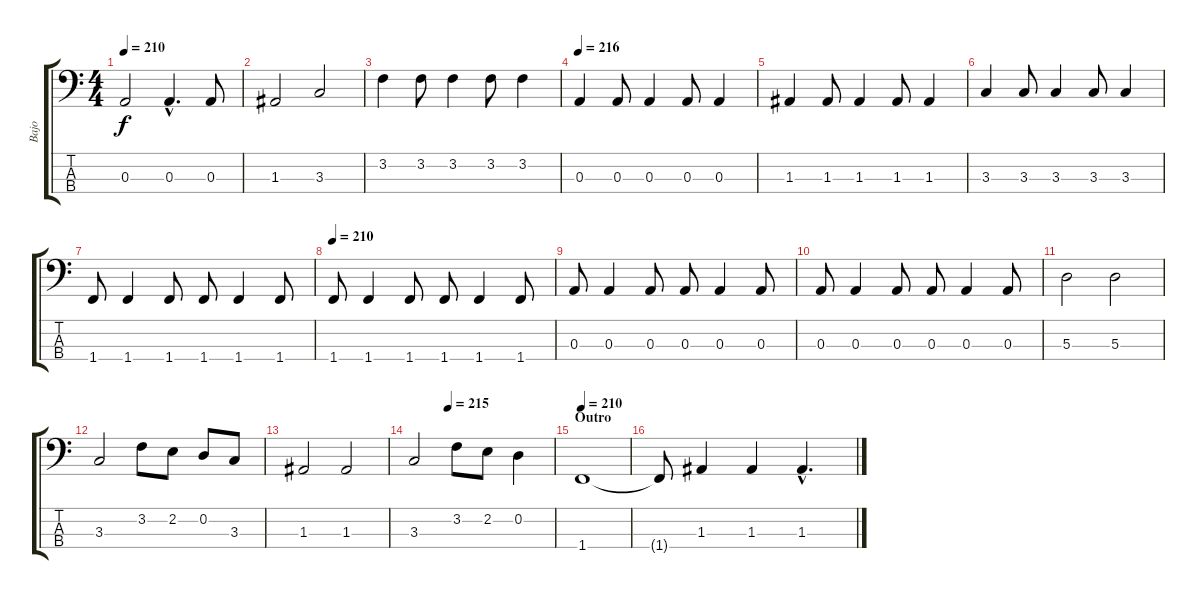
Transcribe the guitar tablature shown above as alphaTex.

\track ("Bajo" "Bajo") {instrument electricbasspick}
\staff {score tabs}
\tuning (G2 D2 A1 E1) {hide}
\ts (4 4)
\tempo 210
\clef f4
\ks c
0.3.2{dy f} 0.3{hac}.4{d} 0.3.8 |
1.3.2 3.3.2 |
3.2.4 3.2.8 3.2.4 3.2.8 3.2.4 |
\tempo 216
0.3.4 0.3.8 0.3.4 0.3.8 0.3.4 |
1.3.4 1.3.8 1.3.4 1.3.8 1.3.4 |
3.3.4 3.3.8 3.3.4 3.3.8 3.3.4 |
1.4.8 1.4.4 1.4.8 1.4.8 1.4.4 1.4.8 |
\tempo 210
1.4.8 1.4.4 1.4.8 1.4.8 1.4.4 1.4.8 |
0.3.8 0.3.4 0.3.8 0.3.8 0.3.4 0.3.8 |
0.3.8 0.3.4 0.3.8 0.3.8 0.3.4 0.3.8 |
5.3.2 5.3.2 |
3.3.2 3.2.8 2.2.8 0.2.8 3.3.8 |
1.3.2 1.3.2 |
\tempo (215 0.25)
3.3.2 3.2.8 2.2.8 0.2.4 |
\section ("" "Outro")
\tempo 210
1.4.1 |
1.4{t}.8 1.3.4 1.3.4 1.3{hac}.4{d}
